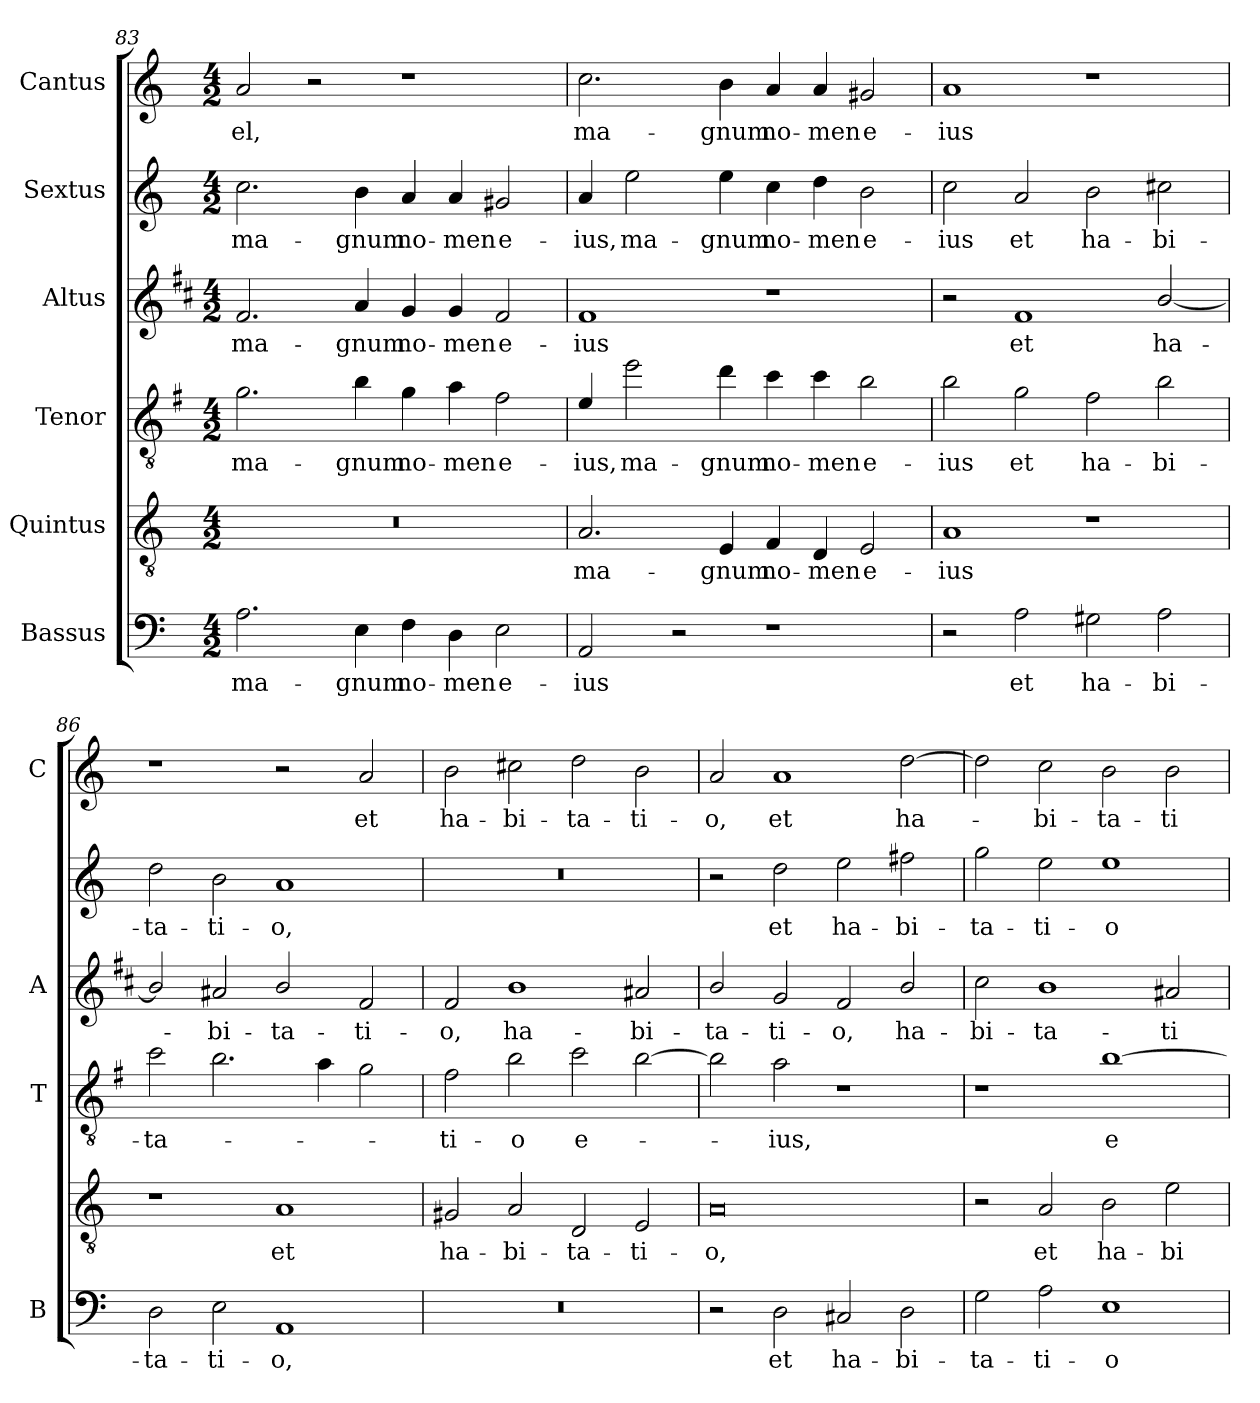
**kern	**text	**kern	**text	**kern	**text	**kern	**text	**kern	**text	**kern	**text
*part6	*part6	*part5	*part5	*part4	*part4	*part3	*part3	*part2	*part2	*part1	*part1
*staff6	*staff6	*staff5	*staff5	*staff4	*staff4	*staff3	*staff3	*staff2	*staff2	*staff1	*staff1
*I"Bassus	*	*I"Quintus	*	*I"Tenor	*	*I"Altus	*	*I"Sextus	*	*I"Cantus	*
*I'B	*	*	*	*I'T	*	*I'A	*	*	*	*I'C	*
*clefF4	*	*clefGv2	*	*clefGv2	*	*clefG2	*	*clefG2	*	*clefG2	*
*	*	*	*	*ITrd4c7	*	*ITrd1c2	*	*	*	*	*
*k[]	*	*k[]	*	*k[]	*	*k[]	*	*k[]	*	*k[]	*
*C:	*	*C:	*	*C:	*	*C:	*	*C:	*	*C:	*
*M4/2	*	*M4/2	*	*M4/2	*	*M4/2	*	*M4/2	*	*M4/2	*
=83	=83	=83	=83	=83	=83	=83	=83	=83	=83	=83	=83
!	!LO:LY:b	!	!	!	!LO:LY:b	!	!LO:LY:b	!	!LO:LY:b	!	!LO:LY:b
2.A\	ma-	0r	.	2.c\	ma-	2.e/	ma-	2.cc\	ma-	2a/	-el,
.	.	.	.	.	.	.	.	.	.	2r	.
!	!LO:LY:b	!	!	!	!LO:LY:b	!	!LO:LY:b	!	!LO:LY:b	!	!
4E\	-gnum	.	.	4e\	-gnum	4g/	-gnum	4b\	-gnum	.	.
!	!LO:LY:b	!	!	!	!LO:LY:b	!	!LO:LY:b	!	!LO:LY:b	!	!
4F\	no-	.	.	4c\	no-	4f/	no-	4a/	no-	1r	.
!	!LO:LY:b	!	!	!	!LO:LY:b	!	!LO:LY:b	!	!LO:LY:b	!	!
4D\	-men	.	.	4d\	-men	4f/	-men	4a/	-men	.	.
!	!LO:LY:b	!	!	!	!LO:LY:b	!	!LO:LY:b	!	!LO:LY:b	!	!
2E\	e-	.	.	2B\	e-	2e/	e-	2g#X/	e-	.	.
!!LO:PB:g=z
=84	=84	=84	=84	=84	=84	=84	=84	=84	=84	=84	=84
!	!LO:LY:b	!	!LO:LY:b	!	!LO:LY:b	!	!LO:LY:b	!	!LO:LY:b	!	!LO:LY:b
2AA/	-ius	2.A/	ma-	4A/	-ius,	1e	-ius	4a/	-ius,	2.cc\	ma-
!	!	!	!	!	!LO:LY:b	!	!	!	!LO:LY:b	!	!
.	.	.	.	2a\	ma-	.	.	2ee\	ma-	.	.
2r	.	.	.	.	.	.	.	.	.	.	.
!	!	!	!LO:LY:b	!	!LO:LY:b	!	!	!	!LO:LY:b	!	!LO:LY:b
.	.	4E/	-gnum	4g\	-gnum	.	.	4ee\	-gnum	4b\	-gnum
!	!	!	!LO:LY:b	!	!LO:LY:b	!	!	!	!LO:LY:b	!	!LO:LY:b
1r	.	4F/	no-	4f\	no-	1r	.	4cc\	no-	4a/	no-
!	!	!	!LO:LY:b	!	!LO:LY:b	!	!	!	!LO:LY:b	!	!LO:LY:b
.	.	4D/	-men	4f\	-men	.	.	4dd\	-men	4a/	-men
!	!	!	!LO:LY:b	!	!LO:LY:b	!	!	!	!LO:LY:b	!	!LO:LY:b
.	.	2E/	e-	2e\	e-	.	.	2b\	e-	2g#X/	e-
=85	=85	=85	=85	=85	=85	=85	=85	=85	=85	=85	=85
!	!	!	!LO:LY:b	!	!LO:LY:b	!	!	!	!LO:LY:b	!	!LO:LY:b
2r	.	1A	-ius	2e\	-ius	2r	.	2cc\	-ius	1a	-ius
!	!LO:LY:b	!	!	!	!LO:LY:b	!	!LO:LY:b	!	!LO:LY:b	!	!
2A\	et	.	.	2c\	et	1e	et	2a/	et	.	.
!	!LO:LY:b	!	!	!	!LO:LY:b	!	!	!	!LO:LY:b	!	!
2G#X\	ha-	1r	.	2B\	ha-	.	.	2b\	ha-	1r	.
!	!LO:LY:b	!	!	!	!LO:LY:b	!	!LO:LY:b	!	!LO:LY:b	!	!
2A\	-bi-	.	.	2e\	-bi-	[2a/	ha-	2cc#X\	-bi-	.	.
=86	=86	=86	=86	=86	=86	=86	=86	=86	=86	=86	=86
!	!LO:LY:b	!	!	!	!LO:LY:b	!	!	!	!LO:LY:b	!	!
2D\	-ta-	1r	.	2f\	-ta-	2a/]	.	2dd\	-ta-	1r	.
!	!LO:LY:b	!	!	!	!	!	!LO:LY:b	!	!LO:LY:b	!	!
2E\	-ti-	.	.	2.e\	.	2g#X/	-bi-	2b\	-ti-	.	.
!	!LO:LY:b	!	!LO:LY:b	!	!	!	!LO:LY:b	!	!LO:LY:b	!	!
1AA	-o,	1A	et	.	.	2a/	-ta-	1a	-o,	2r	.
.	.	.	.	4d\	.	.	.	.	.	.	.
!	!	!	!	!	!	!	!LO:LY:b	!	!	!	!LO:LY:b
.	.	.	.	2c\	.	2e/	-ti-	.	.	2a/	et
=87	=87	=87	=87	=87	=87	=87	=87	=87	=87	=87	=87
!	!	!	!LO:LY:b	!	!LO:LY:b	!	!LO:LY:b	!	!	!	!LO:LY:b
0r	.	2G#X/	ha-	2B\	-ti-	2e/	-o,	0r	.	2b\	ha-
!	!	!	!LO:LY:b	!	!LO:LY:b	!	!LO:LY:b	!	!	!	!LO:LY:b
.	.	2A/	-bi-	2e\	-o	1a	ha-	.	.	2cc#X\	-bi-
!	!	!	!LO:LY:b	!	!LO:LY:b	!	!	!	!	!	!LO:LY:b
.	.	2D/	-ta-	2f\	e-	.	.	.	.	2dd\	-ta-
!	!	!	!LO:LY:b	!	!	!	!LO:LY:b	!	!	!	!LO:LY:b
.	.	2E/	-ti-	[2e\	.	2g#X/	-bi-	.	.	2b\	-ti-
=88	=88	=88	=88	=88	=88	=88	=88	=88	=88	=88	=88
!	!	!	!LO:LY:b	!	!	!	!LO:LY:b	!	!	!	!LO:LY:b
2r	.	0A	-o,	2e\]	.	2a/	-ta-	2r	.	2a/	-o,
!	!LO:LY:b	!	!	!	!LO:LY:b	!	!LO:LY:b	!	!LO:LY:b	!	!LO:LY:b
2D\	et	.	.	2d\	-ius,	2f/	-ti-	2dd\	et	1a	et
!	!LO:LY:b	!	!	!	!	!	!LO:LY:b	!	!LO:LY:b	!	!
2C#X/	ha-	.	.	1r	.	2e/	-o,	2ee\	ha-	.	.
!	!LO:LY:b	!	!	!	!	!	!LO:LY:b	!	!LO:LY:b	!	!LO:LY:b
2D\	-bi-	.	.	.	.	2a/	ha-	2ff#X\	-bi-	[2dd\	ha-
=89	=89	=89	=89	=89	=89	=89	=89	=89	=89	=89	=89
!	!LO:LY:b	!	!	!	!	!	!LO:LY:b	!	!LO:LY:b	!	!
2G\	-ta-	2r	.	1r	.	2b\	-bi-	2gg\	-ta-	2dd\]	.
!	!LO:LY:b	!	!LO:LY:b	!	!	!	!LO:LY:b	!	!LO:LY:b	!	!LO:LY:b
2A\	-ti-	2A/	et	.	.	1a	-ta-	2ee\	-ti-	2cc\	-bi-
!	!LO:LY:b	!	!LO:LY:b	!	!LO:LY:b	!	!	!	!LO:LY:b	!	!LO:LY:b
1E	-o	2B\	ha-	[1e	e-	.	.	1ee	-o	2b\	-ta-
!	!	!	!LO:LY:b	!	!	!	!LO:LY:b	!	!	!	!LO:LY:b
.	.	2e\	-bi-	.	.	2g#X/	-ti-	.	.	2b\	-ti-
=	=	=	=	=	=	=	=	=	=	=	=
*-	*-	*-	*-	*-	*-	*-	*-	*-	*-	*-	*-
